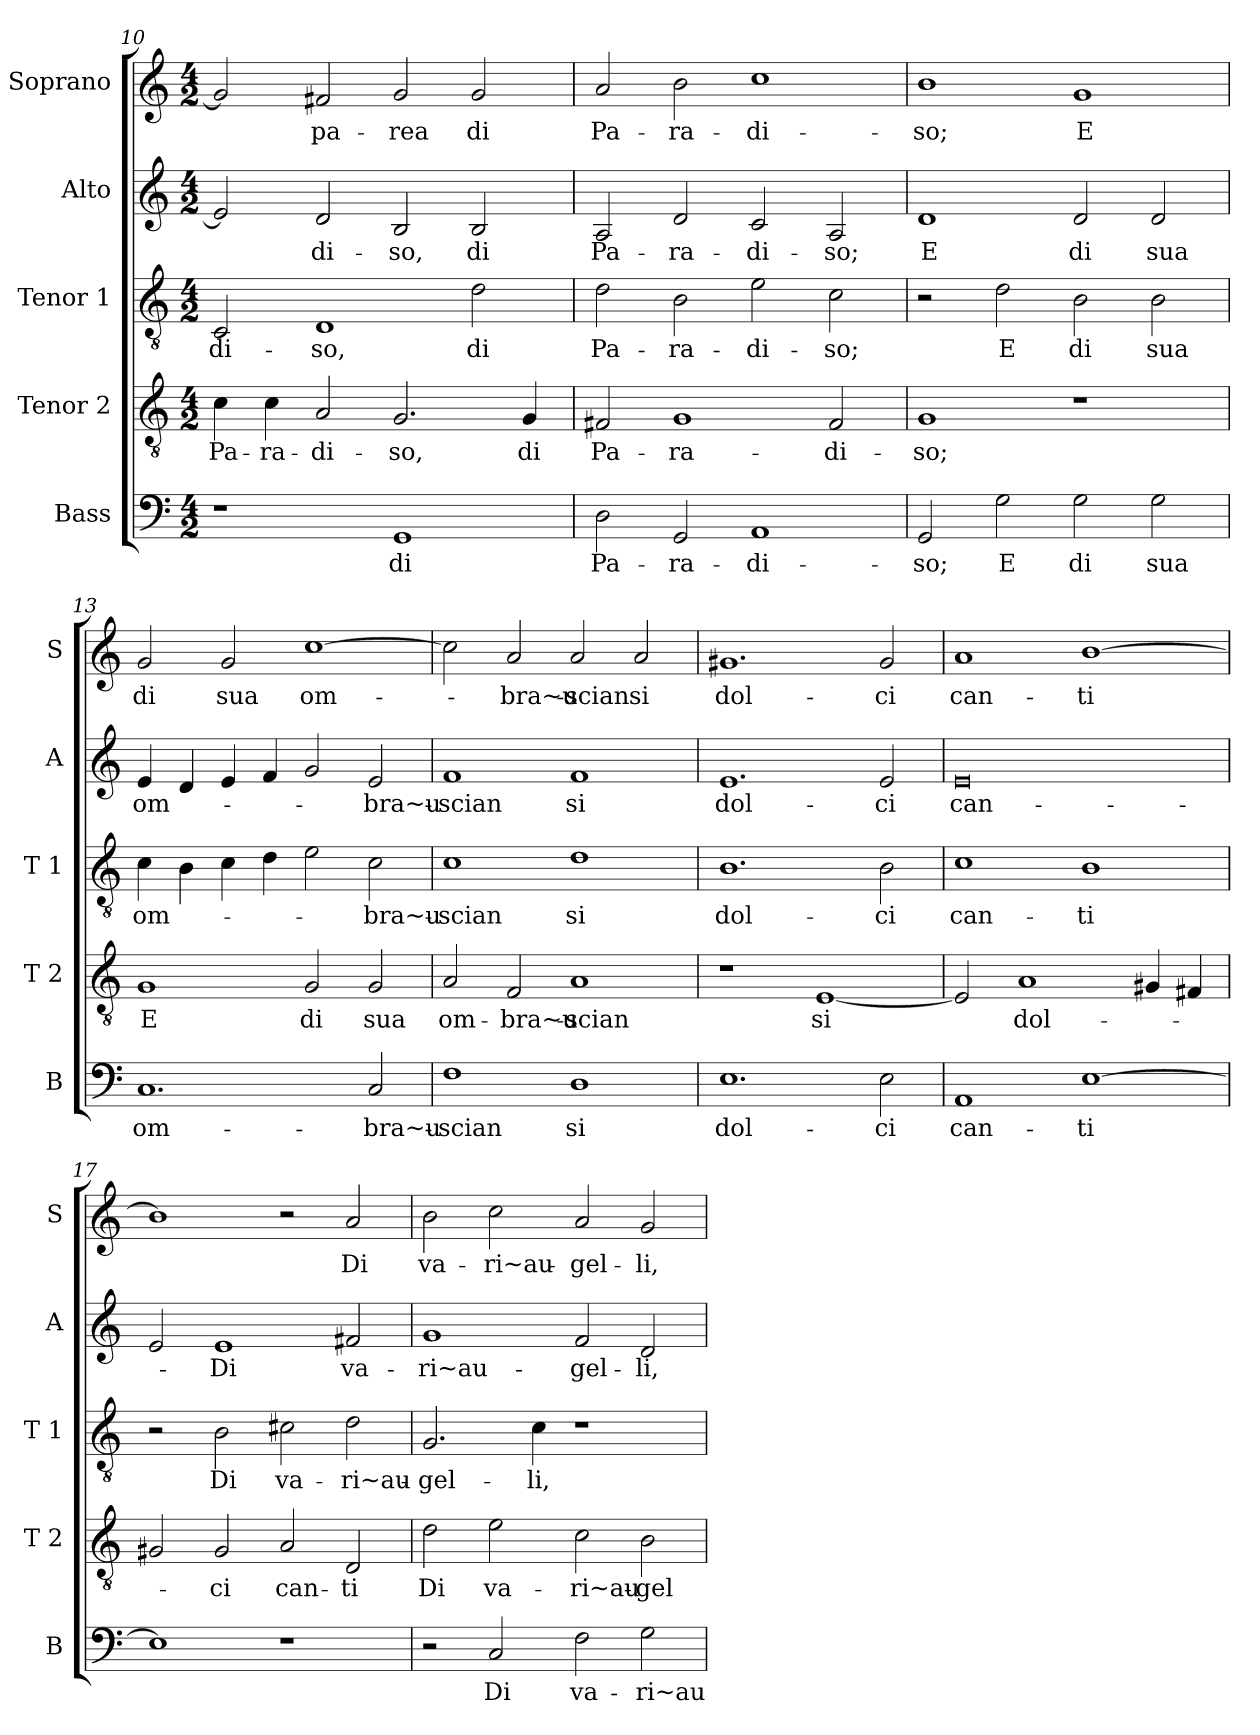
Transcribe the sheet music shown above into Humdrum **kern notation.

**kern	**text	**kern	**text	**kern	**text	**kern	**text	**kern	**text
*part5	*part5	*part4	*part4	*part3	*part3	*part2	*part2	*part1	*part1
*staff5	*staff5	*staff4	*staff4	*staff3	*staff3	*staff2	*staff2	*staff1	*staff1
*I"Bass	*	*I"Tenor 2	*	*I"Tenor 1	*	*I"Alto	*	*I"Soprano	*
*I'B	*	*I'T 2	*	*I'T 1	*	*I'A	*	*I'S	*
*clefF4	*	*clefGv2	*	*clefGv2	*	*clefG2	*	*clefG2	*
*k[]	*	*k[]	*	*k[]	*	*k[]	*	*k[]	*
*C:	*	*C:	*	*C:	*	*C:	*	*C:	*
*M4/2	*	*M4/2	*	*M4/2	*	*M4/2	*	*M4/2	*
=10	=10	=10	=10	=10	=10	=10	=10	=10	=10
!	!	!	!LO:LY:b	!	!LO:LY:b	!	!	!	!
1r	.	4c\	Pa-	2C/	-di-	2e/]	.	2g/]	.
!	!	!	!LO:LY:b	!	!	!	!	!	!
.	.	4c\	-ra-	.	.	.	.	.	.
!	!	!	!LO:LY:b	!	!LO:LY:b	!	!LO:LY:b	!	!LO:LY:b
.	.	2A/	-di-	1D	-so,	2d/	-di-	2f#X/	pa-
!	!LO:LY:b	!	!LO:LY:b	!	!	!	!LO:LY:b	!	!LO:LY:b
1GG	di	2.G/	-so,	.	.	2B/	-so,	2g/	-rea
!	!	!	!	!	!LO:LY:b	!	!LO:LY:b	!	!LO:LY:b
.	.	.	.	2d\	di	2B/	di	2g/	di
!	!	!	!LO:LY:b	!	!	!	!	!	!
.	.	4G/	di	.	.	.	.	.	.
=11	=11	=11	=11	=11	=11	=11	=11	=11	=11
!	!LO:LY:b	!	!LO:LY:b	!	!LO:LY:b	!	!LO:LY:b	!	!LO:LY:b
2D\	Pa-	2F#X/	Pa-	2d\	Pa-	2A/	Pa-	2a/	Pa-
!	!LO:LY:b	!	!LO:LY:b	!	!LO:LY:b	!	!LO:LY:b	!	!LO:LY:b
2GG/	-ra-	1G	-ra-	2B\	-ra-	2d/	-ra-	2b\	-ra-
!	!LO:LY:b	!	!	!	!LO:LY:b	!	!LO:LY:b	!	!LO:LY:b
1AA	-di-	.	.	2e\	-di-	2c/	-di-	1cc	-di-
!	!	!	!LO:LY:b	!	!LO:LY:b	!	!LO:LY:b	!	!
.	.	2F#/	-di-	2c\	-so;	2A/	-so;	.	.
!!LO:LB:g=z
=12	=12	=12	=12	=12	=12	=12	=12	=12	=12
!	!LO:LY:b	!	!LO:LY:b	!	!	!	!LO:LY:b	!	!LO:LY:b
2GG/	-so;	1G	-so;	2r	.	1d	E	1b	-so;
!	!LO:LY:b	!	!	!	!LO:LY:b	!	!	!	!
2G\	E	.	.	2d\	E	.	.	.	.
!	!LO:LY:b	!	!	!	!LO:LY:b	!	!LO:LY:b	!	!LO:LY:b
2G\	di	1r	.	2B\	di	2d/	di	1g	E
!	!LO:LY:b	!	!	!	!LO:LY:b	!	!LO:LY:b	!	!
2G\	sua	.	.	2B\	sua	2d/	sua	.	.
=13	=13	=13	=13	=13	=13	=13	=13	=13	=13
!	!LO:LY:b	!	!LO:LY:b	!	!LO:LY:b	!	!LO:LY:b	!	!LO:LY:b
1.C	om-	1G	E	4c\	om-	4e/	om-	2g/	di
.	.	.	.	4B\	.	4d/	.	.	.
!	!	!	!	!	!	!	!	!	!LO:LY:b
.	.	.	.	4c\	.	4e/	.	2g/	sua
.	.	.	.	4d\	.	4f/	.	.	.
!	!	!	!LO:LY:b	!	!	!	!	!	!LO:LY:b
.	.	2G/	di	2e\	.	2g/	.	[1cc	om-
!	!LO:LY:b	!	!LO:LY:b	!	!LO:LY:b	!	!LO:LY:b	!	!
2C/	-bra~u-	2G/	sua	2c\	-bra~u-	2e/	-bra~u-	.	.
=14	=14	=14	=14	=14	=14	=14	=14	=14	=14
!	!LO:LY:b	!	!LO:LY:b	!	!LO:LY:b	!	!LO:LY:b	!	!
1F	-scian	2A/	om-	1c	-scian	1f	-scian	2cc\]	.
!	!	!	!LO:LY:b	!	!	!	!	!	!LO:LY:b
.	.	2F/	-bra~u-	.	.	.	.	2a/	-bra~u-
!	!LO:LY:b	!	!LO:LY:b	!	!LO:LY:b	!	!LO:LY:b	!	!LO:LY:b
1D	si	1A	-scian	1d	si	1f	si	2a/	-scian
!	!	!	!	!	!	!	!	!	!LO:LY:b
.	.	.	.	.	.	.	.	2a/	si
=15	=15	=15	=15	=15	=15	=15	=15	=15	=15
!	!LO:LY:b	!	!	!	!LO:LY:b	!	!LO:LY:b	!	!LO:LY:b
1.E	dol-	1r	.	1.B	dol-	1.e	dol-	1.g#X	dol-
!	!	!	!LO:LY:b	!	!	!	!	!	!
.	.	[1E	si	.	.	.	.	.	.
!	!LO:LY:b	!	!	!	!LO:LY:b	!	!LO:LY:b	!	!LO:LY:b
2E\	-ci	.	.	2B\	-ci	2e/	-ci	2g#/	-ci
!!LO:LB:g=z
=16	=16	=16	=16	=16	=16	=16	=16	=16	=16
!	!LO:LY:b	!	!	!	!LO:LY:b	!	!LO:LY:b	!	!LO:LY:b
1AA	can-	2E/]	.	1c	can-	0e	can-	1a	can-
!	!	!	!LO:LY:b	!	!	!	!	!	!
.	.	1A	dol-	.	.	.	.	.	.
!	!LO:LY:b	!	!	!	!LO:LY:b	!	!	!	!LO:LY:b
[1E	-ti	.	.	1B	-ti	.	.	[1b	-ti
.	.	4G#X/	.	.	.	.	.	.	.
.	.	4F#X/	.	.	.	.	.	.	.
=17	=17	=17	=17	=17	=17	=17	=17	=17	=17
1E]	.	2G#X/	.	2r	.	2e/	.	1b]	.
!	!	!	!LO:LY:b	!	!LO:LY:b	!	!LO:LY:b	!	!
.	.	2G#/	-ci	2B\	Di	1e	-Di	.	.
!	!	!	!LO:LY:b	!	!LO:LY:b	!	!	!	!
1r	.	2A/	can-	2c#X\	va-	.	.	2r	.
!	!	!	!LO:LY:b	!	!LO:LY:b	!	!LO:LY:b	!	!LO:LY:b
.	.	2D/	-ti	2d\	-ri~au-	2f#X/	va-	2a/	Di
=18	=18	=18	=18	=18	=18	=18	=18	=18	=18
!	!	!	!LO:LY:b	!	!LO:LY:b	!	!LO:LY:b	!	!LO:LY:b
2r	.	2d\	Di	2.G/	-gel-	1g	-ri~au-	2b\	va-
!	!LO:LY:b	!	!LO:LY:b	!	!	!	!	!	!LO:LY:b
2C/	Di	2e\	va-	.	.	.	.	2cc\	-ri~au-
!	!	!	!	!	!LO:LY:b	!	!	!	!
.	.	.	.	4c\	-li,	.	.	.	.
!	!LO:LY:b	!	!LO:LY:b	!	!	!	!LO:LY:b	!	!LO:LY:b
2F\	va-	2c\	-ri~au-	1r	.	2f/	-gel-	2a/	-gel-
!	!LO:LY:b	!	!LO:LY:b	!	!	!	!LO:LY:b	!	!LO:LY:b
2G\	-ri~au-	2B\	-gel-	.	.	2d/	-li,	2g/	-li,
=	=	=	=	=	=	=	=	=	=
*-	*-	*-	*-	*-	*-	*-	*-	*-	*-
